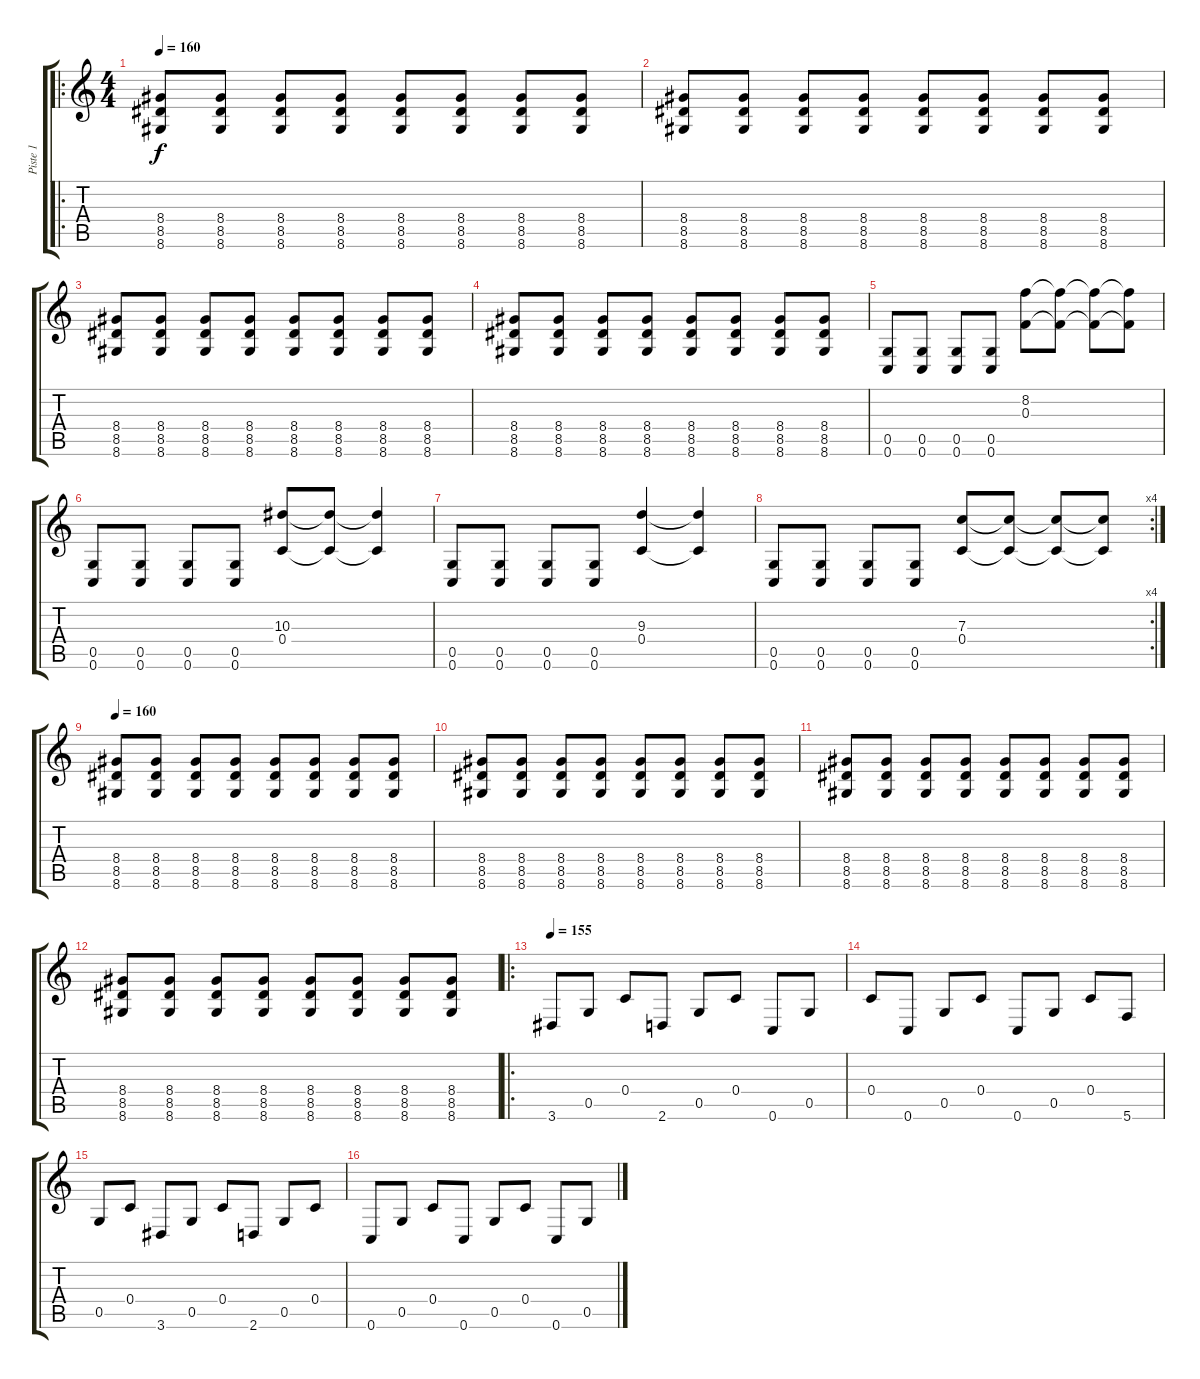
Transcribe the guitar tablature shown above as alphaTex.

\track ("Piste 1" "Piste 1") {instrument distortionguitar}
\staff {score tabs}
\tuning (D4 A3 F3 C3 G2 C2) {hide}
\ro
\ts (4 4)
\tempo 160
\clef g2
\ks c
(8.4 8.5 8.6).8{dy f volume 14 instrument distortionguitar} (8.4 8.5 8.6).8 (8.4 8.5 8.6).8 (8.4 8.5 8.6).8 (8.4 8.5 8.6).8 (8.4 8.5 8.6).8 (8.4 8.5 8.6).8 (8.4 8.5 8.6).8 |
(8.4 8.5 8.6).8 (8.4 8.5 8.6).8 (8.4 8.5 8.6).8 (8.4 8.5 8.6).8 (8.4 8.5 8.6).8 (8.4 8.5 8.6).8 (8.4 8.5 8.6).8 (8.4 8.5 8.6).8 |
(8.4 8.5 8.6).8 (8.4 8.5 8.6).8 (8.4 8.5 8.6).8 (8.4 8.5 8.6).8 (8.4 8.5 8.6).8 (8.4 8.5 8.6).8 (8.4 8.5 8.6).8 (8.4 8.5 8.6).8 |
(8.4 8.5 8.6).8 (8.4 8.5 8.6).8 (8.4 8.5 8.6).8 (8.4 8.5 8.6).8 (8.4 8.5 8.6).8 (8.4 8.5 8.6).8 (8.4 8.5 8.6).8 (8.4 8.5 8.6).8 |
(0.5 0.6).8 (0.5 0.6).8 (0.5 0.6).8 (0.5 0.6).8 (8.2 0.3).8 (8.2{t} 0.3{t}).8 (8.2{t} 0.3{t}).8 (8.2{t} 0.3{t}).8 |
(0.5 0.6).8 (0.5 0.6).8 (0.5 0.6).8 (0.5 0.6).8 (10.3 0.4).8 (10.3{t} 0.4{t}).8 (10.3{t} 0.4{t}).4 |
(0.5 0.6).8 (0.5 0.6).8 (0.5 0.6).8 (0.5 0.6).8 (9.3 0.4).4 (9.3{t} 0.4{t}).4 |
\rc 4
(0.5 0.6).8 (0.5 0.6).8 (0.5 0.6).8 (0.5 0.6).8 (7.3 0.4).8 (7.3{t} 0.4{t}).8 (7.3{t} 0.4{t}).8 (7.3{t} 0.4{t}).8 |
\tempo 160
(8.4 8.5 8.6).8{volume 14 instrument distortionguitar} (8.4 8.5 8.6).8 (8.4 8.5 8.6).8 (8.4 8.5 8.6).8 (8.4 8.5 8.6).8 (8.4 8.5 8.6).8 (8.4 8.5 8.6).8 (8.4 8.5 8.6).8 |
(8.4 8.5 8.6).8 (8.4 8.5 8.6).8 (8.4 8.5 8.6).8 (8.4 8.5 8.6).8 (8.4 8.5 8.6).8 (8.4 8.5 8.6).8 (8.4 8.5 8.6).8 (8.4 8.5 8.6).8 |
(8.4 8.5 8.6).8 (8.4 8.5 8.6).8 (8.4 8.5 8.6).8 (8.4 8.5 8.6).8 (8.4 8.5 8.6).8 (8.4 8.5 8.6).8 (8.4 8.5 8.6).8 (8.4 8.5 8.6).8 |
(8.4 8.5 8.6).8 (8.4 8.5 8.6).8 (8.4 8.5 8.6).8 (8.4 8.5 8.6).8 (8.4 8.5 8.6).8 (8.4 8.5 8.6).8 (8.4 8.5 8.6).8 (8.4 8.5 8.6).8 |
\ro
\tempo 155
3.6.8{volume 6 instrument overdrivenguitar} 0.5.8 0.4.8 2.6.8 0.5.8 0.4.8 0.6.8 0.5.8 |
0.4.8 0.6.8 0.5.8 0.4.8 0.6.8 0.5.8 0.4.8 5.6.8 |
0.5.8 0.4.8 3.6.8 0.5.8 0.4.8 2.6.8 0.5.8 0.4.8 |
0.6.8 0.5.8 0.4.8 0.6.8 0.5.8 0.4.8 0.6.8 0.5.8
